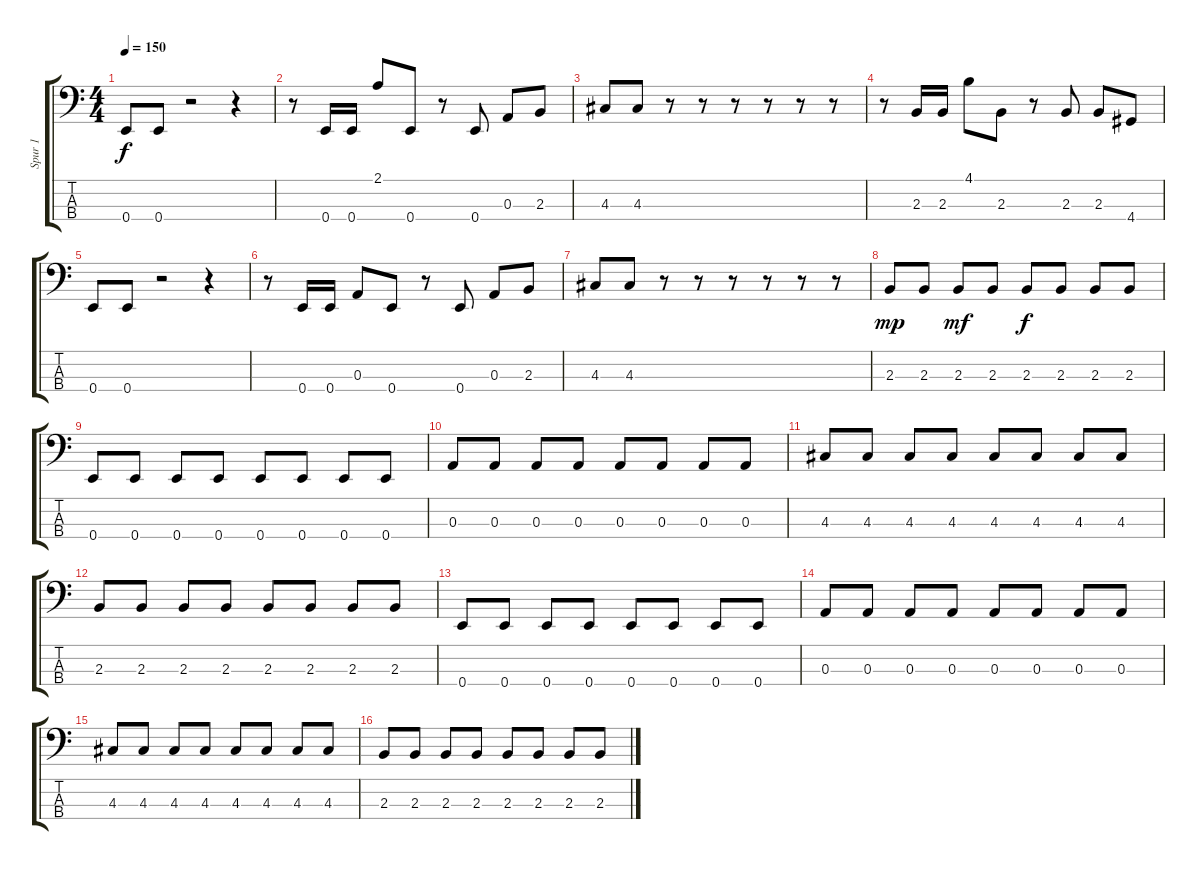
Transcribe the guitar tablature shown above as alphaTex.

\track ("Spur 1" "Spur 1") {instrument slapbass1}
\staff {score tabs}
\tuning (G2 D2 A1 E1) {hide}
\ts (4 4)
\tempo 150
\clef f4
\ks c
0.4.8{dy f instrument slapbass1} 0.4.8 r.2 r.4 |
r.8 0.4.16 0.4.16 2.1.8 0.4.8 r.8 0.4.8 0.3.8 2.3.8 |
4.3.8 4.3.8 r.8 r.8 r.8 r.8 r.8 r.8 |
r.8 2.3.16 2.3.16 4.1.8 2.3.8 r.8 2.3.8 2.3.8 4.4.8 |
0.4.8 0.4.8 r.2 r.4 |
r.8 0.4.16 0.4.16 0.3.8 0.4.8 r.8 0.4.8 0.3.8 2.3.8 |
4.3.8 4.3.8 r.8 r.8 r.8 r.8 r.8 r.8 |
2.3.8{dy mp} 2.3.8 2.3.8{dy mf} 2.3.8 2.3.8{dy f} 2.3.8 2.3.8 2.3.8 |
0.4.8{volume 16 instrument electricbassfinger} 0.4.8 0.4.8 0.4.8 0.4.8 0.4.8 0.4.8 0.4.8 |
0.3.8 0.3.8 0.3.8 0.3.8 0.3.8 0.3.8 0.3.8 0.3.8 |
4.3.8 4.3.8 4.3.8 4.3.8 4.3.8 4.3.8 4.3.8 4.3.8 |
2.3.8 2.3.8 2.3.8 2.3.8 2.3.8 2.3.8 2.3.8 2.3.8 |
0.4.8{instrument electricbassfinger} 0.4.8 0.4.8 0.4.8 0.4.8 0.4.8 0.4.8 0.4.8 |
0.3.8 0.3.8 0.3.8 0.3.8 0.3.8 0.3.8 0.3.8 0.3.8 |
4.3.8 4.3.8 4.3.8 4.3.8 4.3.8 4.3.8 4.3.8 4.3.8 |
2.3.8 2.3.8 2.3.8 2.3.8 2.3.8 2.3.8 2.3.8 2.3.8
